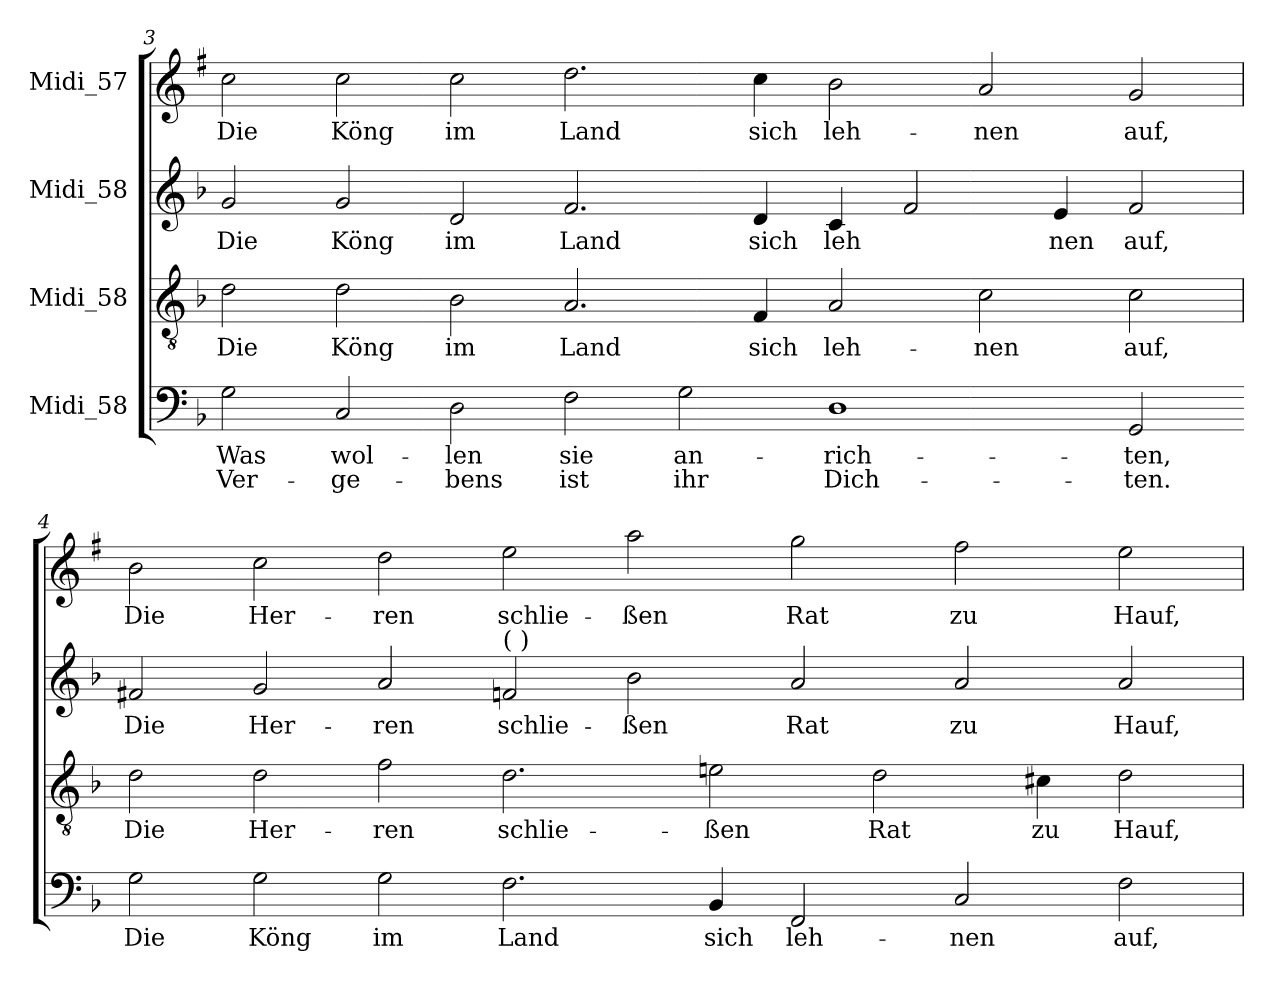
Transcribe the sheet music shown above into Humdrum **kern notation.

**kern	**text	**text	**kern	**text	**kern	**text	**kern	**text
*part4	*part4	*part4	*part3	*part3	*part2	*part2	*part1	*part1
*staff4	*staff4	*staff4	*staff3	*staff3	*staff2	*staff2	*staff1	*staff1
*I"Midi_58	*	*	*I"Midi_58	*	*I"Midi_58	*	*I"Midi_57	*
!!LO:LB:g=z
*clefF4	*	*	*clefGv2	*	*clefG2	*	*clefG2	*
*	*	*	*	*	*	*	*ITrd1c2	*
*k[b-]	*	*	*k[b-]	*	*k[b-]	*	*k[b-]	*
*F:	*	*	*F:	*	*F:	*	*F:	*
=3	=3	=3	=3	=3	=3	=3	=3	=3
!	!LO:LY:b	!LO:LY:b	!	!LO:LY:b	!	!LO:LY:b	!	!LO:LY:b
2G	Was	Ver-	2d	Die	2g	Die	2b-	Die
!	!LO:LY:b	!LO:LY:b	!	!LO:LY:b	!	!LO:LY:b	!	!LO:LY:b
2C	-wol-	-ge-	2d	Köng	2g	Köng	2b-	Köng
!	!LO:LY:b	!LO:LY:b	!	!LO:LY:b	!	!LO:LY:b	!	!LO:LY:b
2D	-len	bens	2B-	im	2d	im	2b-	im
!	!LO:LY:b	!LO:LY:b	!	!LO:LY:b	!	!LO:LY:b	!	!LO:LY:b
2F	sie	ist	2.A	Land	2.f	Land	2.cc	Land
!	!LO:LY:b	!LO:LY:b	!	!	!	!	!	!
2G	an-	-ihr	.	.	.	.	.	.
!	!	!	!	!LO:LY:b	!	!LO:LY:b	!	!LO:LY:b
.	.	.	4F	sich	4d	sich	4b-	sich
!	!LO:LY:b	!LO:LY:b	!	!LO:LY:b	!	!LO:LY:b	!	!LO:LY:b
1D	rich-	-Dich-	2A	leh-	4c	leh	2a	leh-
.	.	.	.	.	2f	.	.	.
!	!	!	!	!LO:LY:b	!	!	!	!LO:LY:b
.	.	.	2c	-nen	.	.	2g	-nen
!	!	!	!	!	!	!LO:LY:b	!	!
.	.	.	.	.	4e	nen	.	.
!	!LO:LY:b	!LO:LY:b	!	!LO:LY:b	!	!LO:LY:b	!	!LO:LY:b
2GG	-ten,	ten.	2c	auf,	2f	auf,	2f	auf,
!!LO:LB:g=z
=4-	=4	=4	=4	=4	=4	=4	=4	=4
!	!LO:LY:b	!	!	!LO:LY:b	!	!LO:LY:b	!	!LO:LY:b
2G	Die	.	2d	Die	2f#X	Die	2a	Die
!	!LO:LY:b	!	!	!LO:LY:b	!	!LO:LY:b	!	!LO:LY:b
2G	Köng	.	2d	Her-	2g	Her-	2b-	Her-
!	!LO:LY:b	!	!	!LO:LY:b	!	!LO:LY:b	!	!LO:LY:b
2G	im	.	2f	-ren	2a	-ren	2cc	-ren
!	!	!	!	!	!LO:TX:a:t=(  )	!	!	!
!	!LO:LY:b	!	!	!LO:LY:b	!	!LO:LY:b	!	!LO:LY:b
2.F	Land	.	2.d	schlie-	2f	schlie-	2dd	schlie-
!	!	!	!	!	!	!LO:LY:b	!	!LO:LY:b
.	.	.	.	.	2b-	-ßen	2gg	-ßen
!	!LO:LY:b	!	!	!LO:LY:b	!	!	!	!
4BB-	sich	.	2en	-ßen	.	.	.	.
!	!LO:LY:b	!	!	!	!	!LO:LY:b	!	!LO:LY:b
2FF	leh-	.	.	.	2a	Rat	2ff	Rat
!	!	!	!	!LO:LY:b	!	!	!	!
.	.	.	2d	Rat	.	.	.	.
!	!LO:LY:b	!	!	!	!	!LO:LY:b	!	!LO:LY:b
2C	-nen	.	.	.	2a	zu	2ee	zu
!	!	!	!	!LO:LY:b	!	!	!	!
.	.	.	4c#X	zu	.	.	.	.
!	!LO:LY:b	!	!	!LO:LY:b	!	!LO:LY:b	!	!LO:LY:b
2F	auf,	.	2d	Hauf,	2a	Hauf,	2dd	Hauf,
=	=	=	=	=	=	=	=	=
*-	*-	*-	*-	*-	*-	*-	*-	*-
